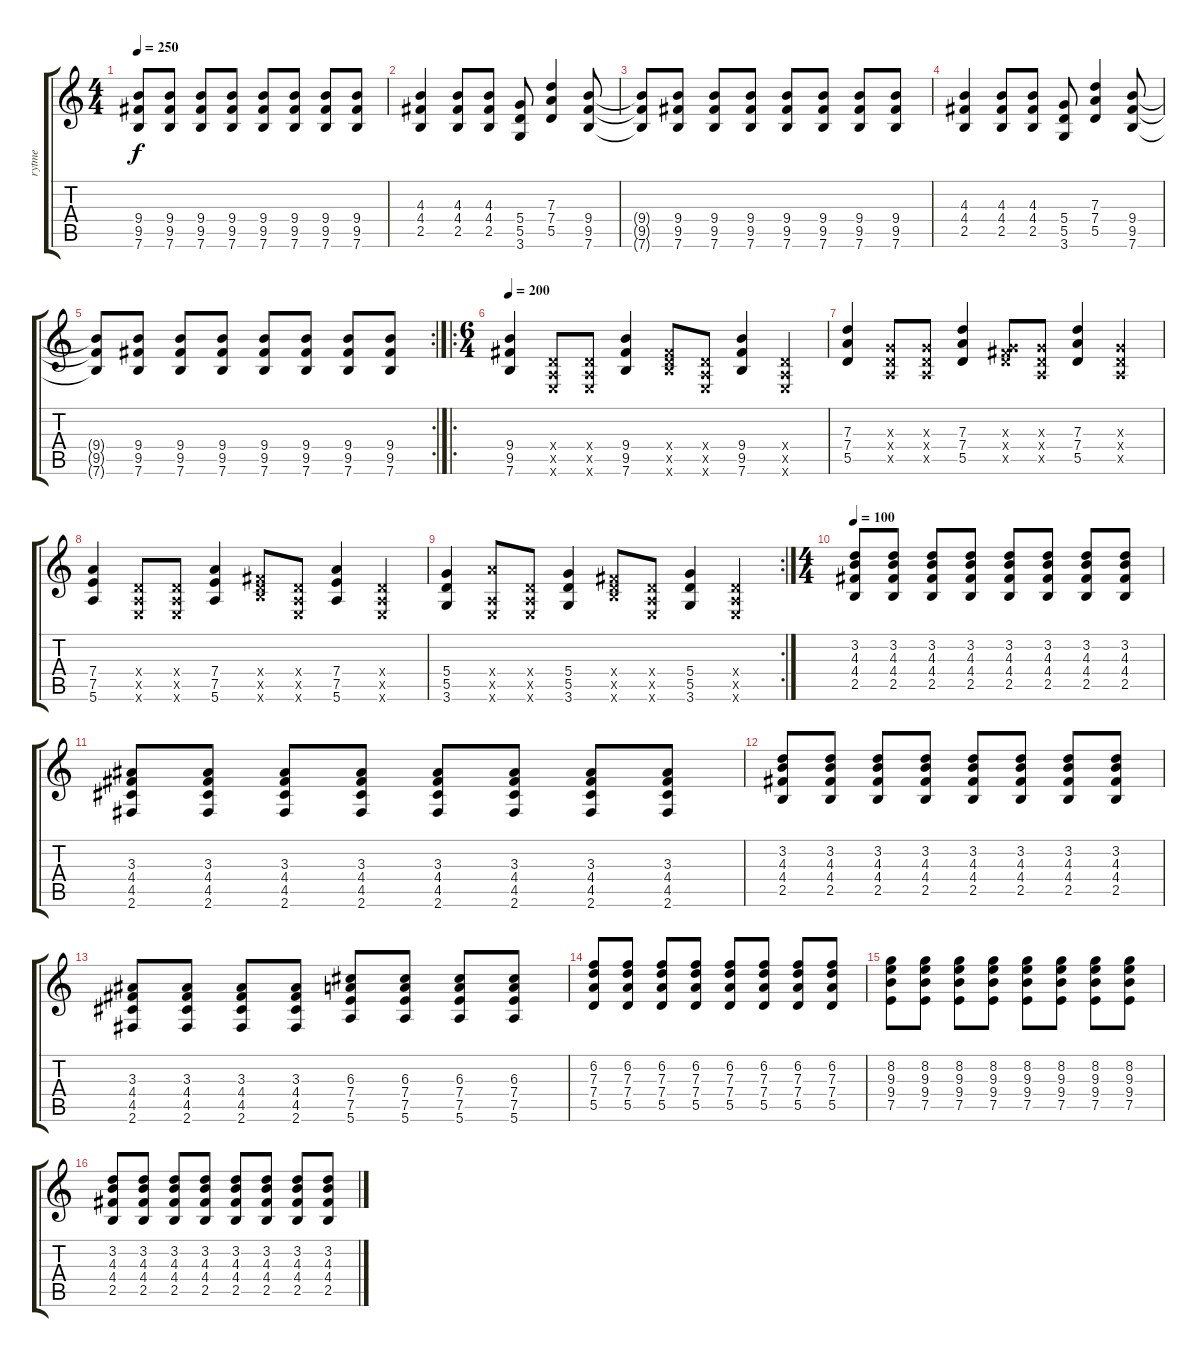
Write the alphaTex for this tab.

\track ("rytme" "rytme") {instrument overdrivenguitar}
\staff {score tabs}
\tuning (E4 B3 G3 D3 A2 E2) {hide}
\ts (4 4)
\tempo 250
\clef g2
\ks c
(9.4{t} 9.5{t} 7.6{t}).8{dy f} (9.4 9.5 7.6).8 (9.4 9.5 7.6).8 (9.4 9.5 7.6).8 (9.4 9.5 7.6).8 (9.4 9.5 7.6).8 (9.4 9.5 7.6).8 (9.4 9.5 7.6).8 |
(4.3 4.4 2.5).4 (4.3 4.4 2.5).8 (4.3 4.4 2.5).8 (5.4 5.5 3.6).8 (7.3 7.4 5.5).4 (9.4 9.5 7.6).8 |
(9.4{t} 9.5{t} 7.6{t}).8 (9.4 9.5 7.6).8 (9.4 9.5 7.6).8 (9.4 9.5 7.6).8 (9.4 9.5 7.6).8 (9.4 9.5 7.6).8 (9.4 9.5 7.6).8 (9.4 9.5 7.6).8 |
(4.3 4.4 2.5).4 (4.3 4.4 2.5).8 (4.3 4.4 2.5).8 (5.4 5.5 3.6).8 (7.3 7.4 5.5).4 (9.4 9.5 7.6).8 |
\rc 2
(9.4{t} 9.5{t} 7.6{t}).8 (9.4 9.5 7.6).8 (9.4 9.5 7.6).8 (9.4 9.5 7.6).8 (9.4 9.5 7.6).8 (9.4 9.5 7.6).8 (9.4 9.5 7.6).8 (9.4 9.5 7.6).8 |
\ro
\ts (6 4)
\tempo 200
(9.4 9.5 7.6).4 (0.4{x} 0.5{x} 0.6{x}).8 (0.4{x} 0.5{x} 0.6{x}).8 (9.4 9.5 7.6).4 (0.4{x} 9.5{x} 7.6{x}).8 (0.4{x} 0.5{x} 0.6{x}).8 (9.4 9.5 7.6).4 (0.4{x} 0.5{x} 0.6{x}).4 |
(7.3 7.4 5.5).4 (0.3{x} 0.4{x} 0.5{x}).8 (0.3{x} 0.4{x} 0.5{x}).8 (7.3 7.4 5.5).4 (0.3{x} 0.4{x} 9.5{x}).8 (0.3{x} 0.4{x} 0.5{x}).8 (7.3 7.4 5.5).4 (0.3{x} 0.4{x} 0.5{x}).4 |
(7.4 7.5 5.6).4 (0.4{x} 0.5{x} 0.6{x}).8 (0.4{x} 0.5{x} 0.6{x}).8 (7.4 7.5 5.6).4 (0.4{x} 9.5{x} 7.6{x}).8 (0.4{x} 0.5{x} 0.6{x}).8 (7.4 7.5 5.6).4 (0.4{x} 0.5{x} 0.6{x}).4 |
\rc 2
(5.4 5.5 3.6).4 (7.4{x} 0.5{x} 0.6{x}).8 (0.4{x} 0.5{x} 0.6{x}).8 (5.4 5.5 3.6).4 (0.4{x} 9.5{x} 7.6{x}).8 (0.4{x} 0.5{x} 0.6{x}).8 (5.4 5.5 3.6).4 (0.4{x} 0.5{x} 0.6{x}).4 |
\ts (4 4)
\tempo 100
(3.2 4.3 4.4 2.5).8 (3.2 4.3 4.4 2.5).8 (3.2 4.3 4.4 2.5).8 (3.2 4.3 4.4 2.5).8 (3.2 4.3 4.4 2.5).8 (3.2 4.3 4.4 2.5).8 (3.2 4.3 4.4 2.5).8 (3.2 4.3 4.4 2.5).8 |
(3.3 4.4 4.5 2.6).8 (3.3 4.4 4.5 2.6).8 (3.3 4.4 4.5 2.6).8 (3.3 4.4 4.5 2.6).8 (3.3 4.4 4.5 2.6).8 (3.3 4.4 4.5 2.6).8 (3.3 4.4 4.5 2.6).8 (3.3 4.4 4.5 2.6).8 |
(3.2 4.3 4.4 2.5).8 (3.2 4.3 4.4 2.5).8 (3.2 4.3 4.4 2.5).8 (3.2 4.3 4.4 2.5).8 (3.2 4.3 4.4 2.5).8 (3.2 4.3 4.4 2.5).8 (3.2 4.3 4.4 2.5).8 (3.2 4.3 4.4 2.5).8 |
(3.3 4.4 4.5 2.6).8 (3.3 4.4 4.5 2.6).8 (3.3 4.4 4.5 2.6).8 (3.3 4.4 4.5 2.6).8 (6.3 7.4 7.5 5.6).8 (6.3 7.4 7.5 5.6).8 (6.3 7.4 7.5 5.6).8 (6.3 7.4 7.5 5.6).8 |
(6.2 7.3 7.4 5.5).8 (6.2 7.3 7.4 5.5).8 (6.2 7.3 7.4 5.5).8 (6.2 7.3 7.4 5.5).8 (6.2 7.3 7.4 5.5).8 (6.2 7.3 7.4 5.5).8 (6.2 7.3 7.4 5.5).8 (6.2 7.3 7.4 5.5).8 |
(8.2 9.3 9.4 7.5).8 (8.2 9.3 9.4 7.5).8 (8.2 9.3 9.4 7.5).8 (8.2 9.3 9.4 7.5).8 (8.2 9.3 9.4 7.5).8 (8.2 9.3 9.4 7.5).8 (8.2 9.3 9.4 7.5).8 (8.2 9.3 9.4 7.5).8 |
(3.2 4.3 4.4 2.5).8 (3.2 4.3 4.4 2.5).8 (3.2 4.3 4.4 2.5).8 (3.2 4.3 4.4 2.5).8 (3.2 4.3 4.4 2.5).8 (3.2 4.3 4.4 2.5).8 (3.2 4.3 4.4 2.5).8 (3.2 4.3 4.4 2.5).8
